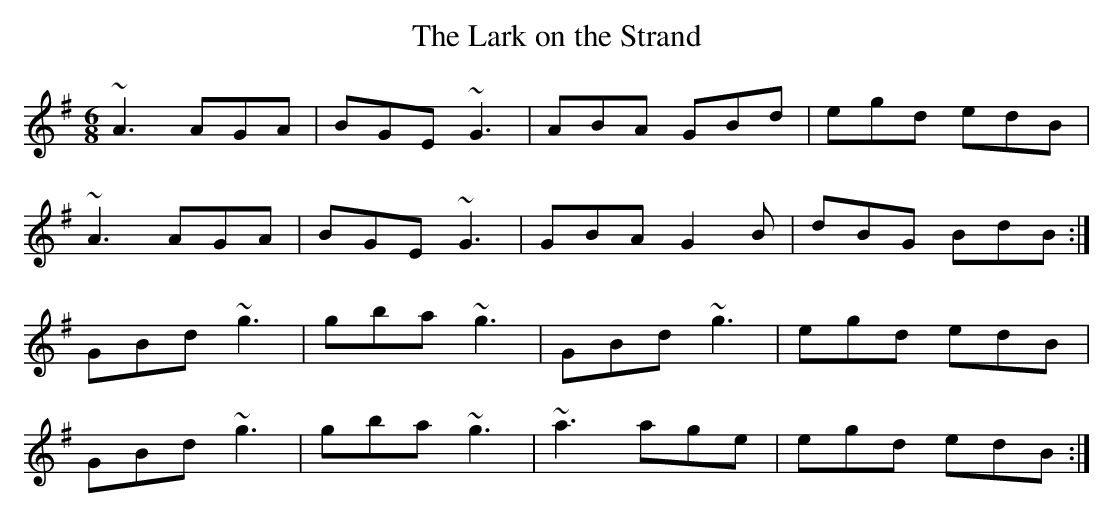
X:1
T:Lark on the Strand, The
M:6/8
K:G
~A3 AGA|BGE ~G3|ABA GBd|egd edB|
~A3 AGA|BGE ~G3|GBA G2B|dBG BdB:|
GBd ~g3|gba ~g3|GBd ~g3|egd edB|
GBd ~g3|gba ~g3|~a3 age|egd edB:|
